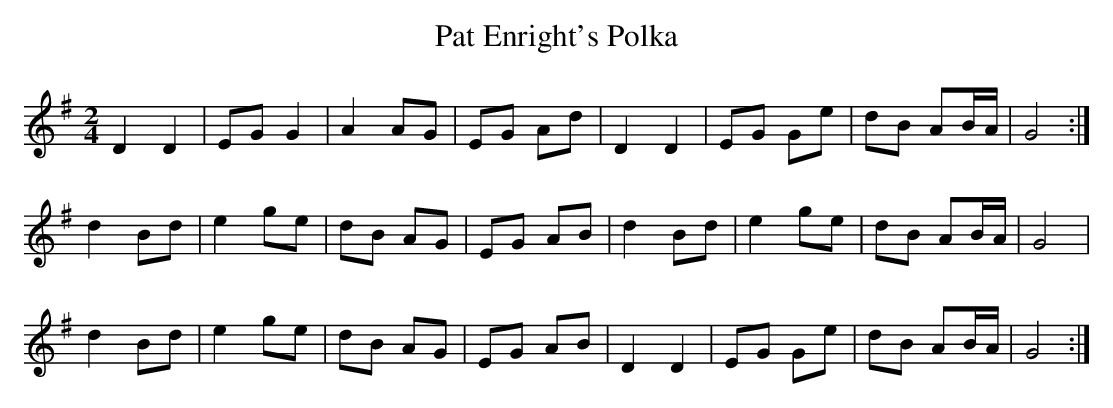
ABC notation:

X:1
T: Pat Enright's Polka
M: 2/4
L: 1/8
K: G
D2 D2|EG G2|A2 AG|EG Ad|\
D2 D2|EG Ge|dB AB/2A/2|G4 :|
d2 Bd|e2 ge|dB AG|EG AB|\
d2 Bd|e2 ge|dB AB/2A/2|G4 |
d2 Bd|e2 ge|dB AG|EG AB|\
D2 D2|EG Ge|dB AB/2A/2|G4 :|
